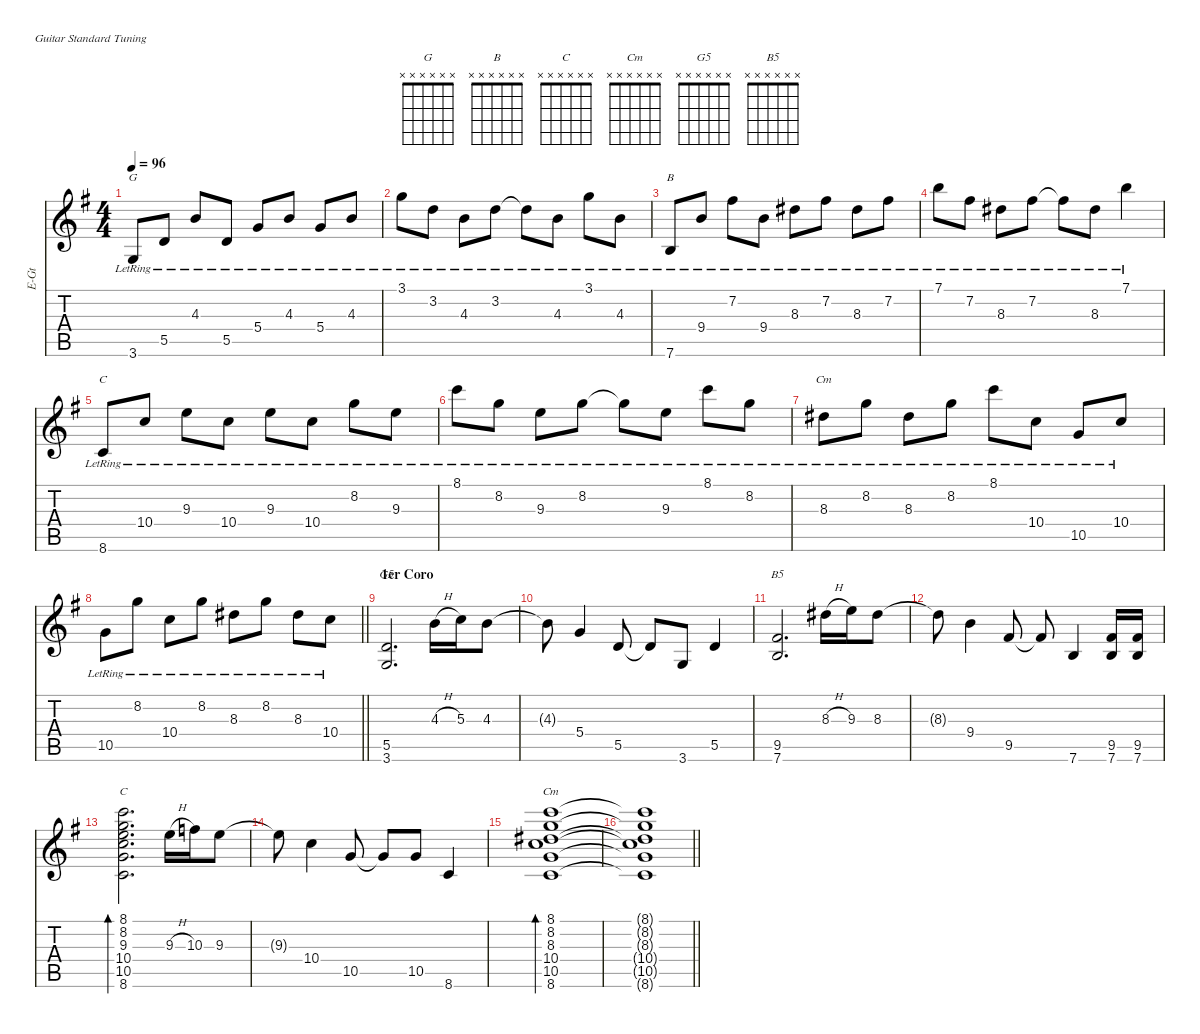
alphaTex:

\hideDynamics
\bracketExtendMode nobrackets
\otherSystemsTrackNameOrientation horizontal
\track ("Guitar 1" "E-Gt") {defaultSystemsLayout 4 instrument electricguitarjazz}
\staff {score tabs}
\tuning (E4 B3 G3 D3 A2 E2)
\chord ("G" x x x x x x)
\chord ("B" x x x x x x)
\chord ("C" x x x x x x)
\chord ("Cm" x x x x x x)
\chord ("G5" x x x x x x)
\chord ("B5" x x x x x x)
\ts (4 4)
\tempo 96
\clef g2
\ks g
3.6{lr acc forcenatural}.8{ch "G" dy f beam Up} 5.5{lr acc forcenatural}.8{beam Up} 4.3{lr acc forcenatural}.8{beam Up} 5.5{lr acc forcenatural}.8{beam Up} 5.4{lr acc forcenatural}.8{beam Up} 4.3{lr acc forcenatural}.8{beam Up} 5.4{lr acc forcenatural}.8{beam Up} 4.3{lr acc forcenatural}.8{beam Up} |
3.1{lr acc forcenatural}.8{beam Down} 3.2{lr acc forcenatural}.8{beam Down} 4.3{lr acc forcenatural}.8{beam Down} 3.2{lr acc forcenatural}.8{beam Down} 3.2{lr t acc forcenatural}.8{beam Down} 4.3{lr acc forcenatural}.8{beam Down} 3.1{lr acc forcenatural}.8{beam Down} 4.3{lr acc forcenatural}.8{beam Down} |
7.6{lr acc forcenatural}.8{ch "B" beam Up} 9.4{lr acc forcenatural}.8{beam Up} 7.2{lr acc #}.8{beam Down} 9.4{lr acc forcenatural}.8{beam Down} 8.3{lr acc #}.8{beam Down} 7.2{lr acc #}.8{beam Down} 8.3{lr acc #}.8{beam Down} 7.2{lr acc #}.8{beam Down} |
7.1{lr acc forcenatural}.8{beam Down} 7.2{lr acc #}.8{beam Down} 8.3{lr acc #}.8{beam Down} 7.2{lr acc #}.8{beam Down} 7.2{lr t acc #}.8{beam Down} 8.3{lr acc #}.8{beam Down} 7.1{lr acc forcenatural}.4{beam Down} |
8.6{lr acc forcenatural}.8{ch "C" beam Up} 10.4{lr acc forcenatural}.8{beam Up} 9.3{lr acc forcenatural}.8{beam Down} 10.4{lr acc forcenatural}.8{beam Down} 9.3{lr acc forcenatural}.8{beam Down} 10.4{lr acc forcenatural}.8{beam Down} 8.2{lr acc forcenatural}.8{beam Down} 9.3{lr acc forcenatural}.8{beam Down} |
8.1{lr acc forcenatural}.8{beam Down} 8.2{lr acc forcenatural}.8{beam Down} 9.3{lr acc forcenatural}.8{beam Down} 8.2{lr acc forcenatural}.8{beam Down} 8.2{lr t acc forcenatural}.8{beam Down} 9.3{lr acc forcenatural}.8{beam Down} 8.1{lr acc forcenatural}.8{beam Down} 8.2{lr acc forcenatural}.8{beam Down} |
8.3{lr acc #}.8{ch "Cm" beam Down} 8.2{lr acc forcenatural}.8{beam Down} 8.3{lr acc #}.8{beam Down} 8.2{lr acc forcenatural}.8{beam Down} 8.1{lr acc forcenatural}.8{beam Down} 10.4{lr acc forcenatural}.8{beam Down} 10.5{lr acc forcenatural}.8{beam Up} 10.4{lr acc forcenatural}.8{beam Up} |
\barLineRight lightlight
10.5{lr acc forcenatural}.8{beam Down} 8.2{lr acc forcenatural}.8{beam Down} 10.4{lr acc forcenatural}.8{beam Down} 8.2{lr acc forcenatural}.8{beam Down} 8.3{lr acc #}.8{beam Down} 8.2{lr acc forcenatural}.8{beam Down} 8.3{lr acc #}.8{beam Down} 10.4{lr acc forcenatural}.8{beam Down} |
\section ("" "1er Coro")
(5.5{acc forcenatural} 3.6{acc forcenatural}).2{d ch "G5" beam Up} 4.3{h acc forcenatural}.16{beam Down} 5.3{acc forcenatural}.16{beam Down} 4.3{acc forcenatural}.8{beam Down} |
4.3{t acc forcenatural}.8{beam Down} 5.4{acc forcenatural}.4{beam Up} 5.5{acc forcenatural}.8{beam Up} 5.5{t acc forcenatural}.8{beam Up} 3.6{acc forcenatural}.8{beam Up} 5.5{acc forcenatural}.4{beam Up} |
(9.5{acc #} 7.6{acc forcenatural}).2{d ch "B5" beam Up} 8.3{h acc #}.16{beam Down} 9.3{acc forcenatural}.16{beam Down} 8.3{acc #}.8{beam Down} |
8.3{t acc #}.8{beam Down} 9.4{acc forcenatural}.4{beam Down} 9.5{acc #}.8{beam Up} 9.5{t acc #}.8{beam Up} 7.6{acc forcenatural}.4{beam Up} (9.5{acc #} 7.6{acc forcenatural}).16{beam Up} (9.5{acc #} 7.6{acc forcenatural}).16{beam Up} |
(8.1{acc forcenatural} 8.2{acc forcenatural} 9.3{acc forcenatural} 10.4{acc forcenatural} 10.5{acc forcenatural} 8.6{acc forcenatural}).2{d bd 124 ch "C" beam Down} 9.3{h acc forcenatural}.16{beam Down} 10.3{acc forcenatural}.16{beam Down} 9.3{acc forcenatural}.8{beam Down} |
9.3{t acc forcenatural}.8{beam Down} 10.4{acc forcenatural}.4{beam Down} 10.5{acc forcenatural}.8{beam Up} 10.5{t acc forcenatural}.8{beam Up} 10.5{acc forcenatural}.8{beam Up} 8.6{acc forcenatural}.4{beam Up} |
(8.1{acc forcenatural} 8.2{acc forcenatural} 8.3{acc #} 10.4{acc forcenatural} 10.5{acc forcenatural} 8.6{acc forcenatural}).1{bd 123 ch "Cm" beam Down} |
\barLineRight lightlight
(8.1{t acc forcenatural} 8.2{t acc forcenatural} 8.3{t acc #} 10.4{t acc forcenatural} 10.5{t acc forcenatural} 8.6{t acc forcenatural}).1{beam Down}
